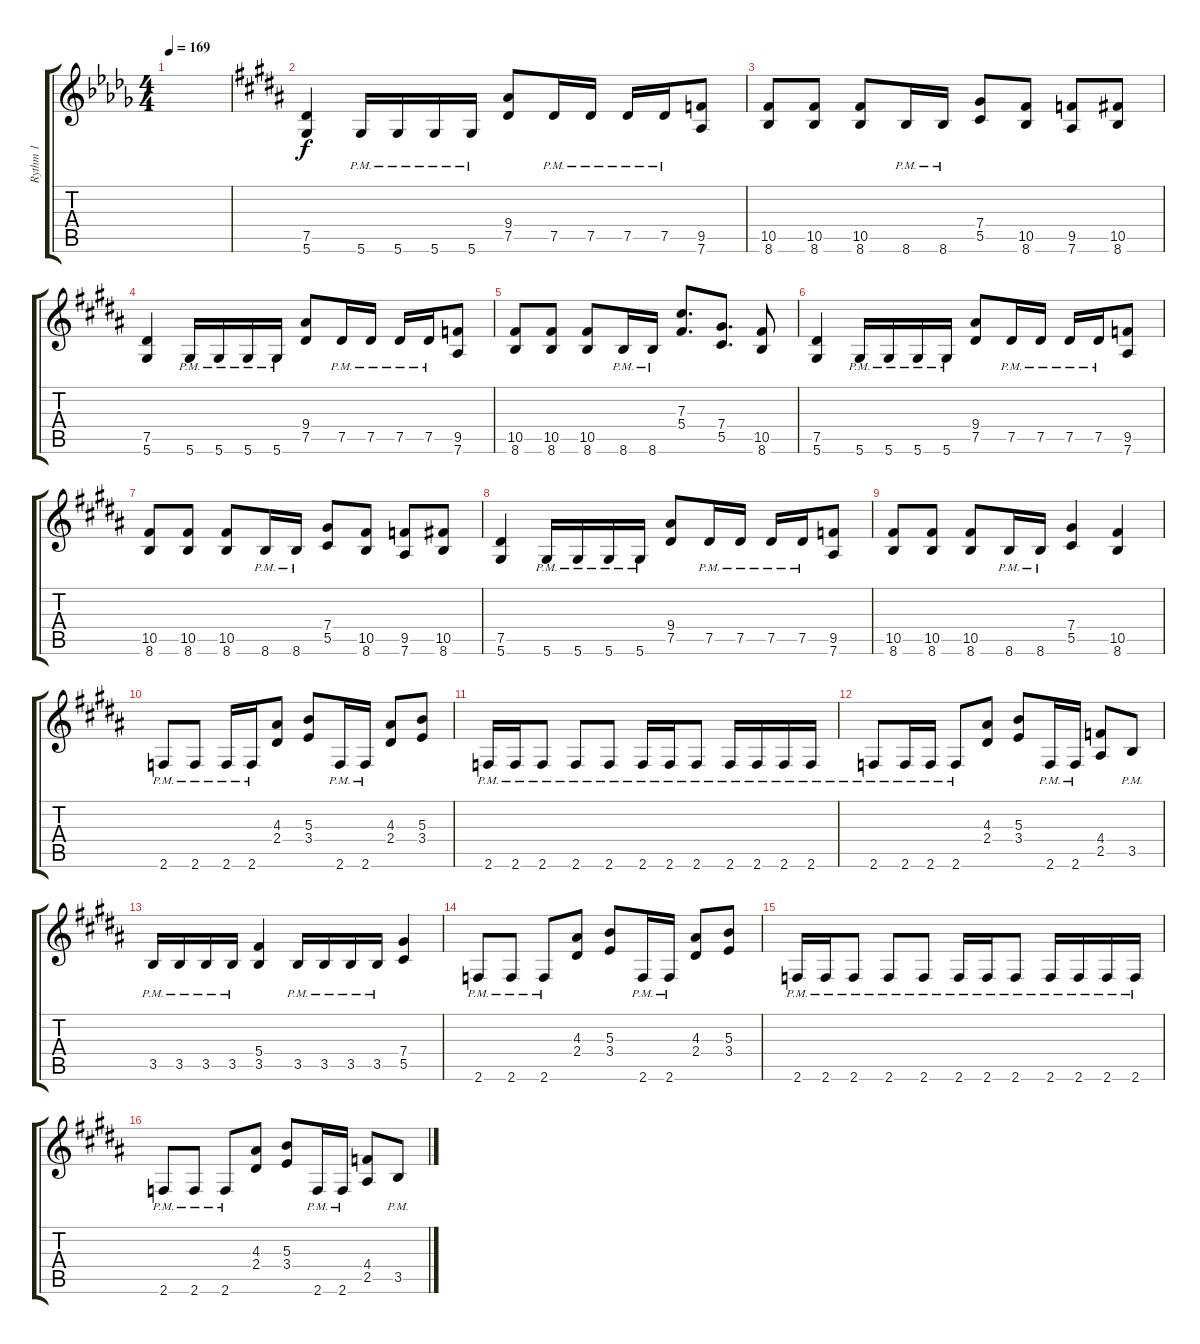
\track ("Rythm 1" "Rythm 1") {instrument distortionguitar}
\staff {score tabs}
\tuning (Eb4 Bb3 Gb3 Db3 Ab2 Eb2) {hide}
\ts (4 4)
\tempo 169
\clef g2
\ks db
|
\ks b
(7.5 5.6).4 5.6{pm}.16 5.6{pm}.16 5.6{pm}.16 5.6{pm}.16 (9.4 7.5).8 7.5{pm}.16 7.5{pm}.16 7.5{pm}.16 7.5{pm}.16 (9.5 7.6).8 |
(10.5 8.6).8 (10.5 8.6).8 (10.5 8.6).8 8.6{pm}.16 8.6{pm}.16 (7.4 5.5).8 (10.5 8.6).8 (9.5 7.6).8 (10.5 8.6).8 |
(7.5 5.6).4 5.6{pm}.16 5.6{pm}.16 5.6{pm}.16 5.6{pm}.16 (9.4 7.5).8 7.5{pm}.16 7.5{pm}.16 7.5{pm}.16 7.5{pm}.16 (9.5 7.6).8 |
(10.5 8.6).8 (10.5 8.6).8 (10.5 8.6).8 8.6{pm}.16 8.6{pm}.16 (7.3 5.4).8{d} (7.4 5.5).8{d} (10.5 8.6).8 |
(7.5 5.6).4 5.6{pm}.16 5.6{pm}.16 5.6{pm}.16 5.6{pm}.16 (9.4 7.5).8 7.5{pm}.16 7.5{pm}.16 7.5{pm}.16 7.5{pm}.16 (9.5 7.6).8 |
(10.5 8.6).8 (10.5 8.6).8 (10.5 8.6).8 8.6{pm}.16 8.6{pm}.16 (7.4 5.5).8 (10.5 8.6).8 (9.5 7.6).8 (10.5 8.6).8 |
(7.5 5.6).4 5.6{pm}.16 5.6{pm}.16 5.6{pm}.16 5.6{pm}.16 (9.4 7.5).8 7.5{pm}.16 7.5{pm}.16 7.5{pm}.16 7.5{pm}.16 (9.5 7.6).8 |
(10.5 8.6).8 (10.5 8.6).8 (10.5 8.6).8 8.6{pm}.16 8.6{pm}.16 (7.4 5.5).4 (10.5 8.6).4 |
2.6{pm}.8 2.6{pm}.8 2.6{pm}.16 2.6{pm}.16 (4.3 2.4).8 (5.3 3.4).8 2.6{pm}.16 2.6{pm}.16 (4.3 2.4).8 (5.3 3.4).8 |
2.6{pm}.16 2.6{pm}.16 2.6{pm}.8 2.6{pm}.8 2.6{pm}.8 2.6{pm}.16 2.6{pm}.16 2.6{pm}.8 2.6{pm}.16 2.6{pm}.16 2.6{pm}.16 2.6{pm}.16 |
2.6{pm}.8 2.6{pm}.16 2.6{pm}.16 2.6{pm}.8 (4.3 2.4).8 (5.3 3.4).8 2.6{pm}.16 2.6{pm}.16 (4.4 2.5).8 3.5{pm}.8 |
3.5{pm}.16 3.5{pm}.16 3.5{pm}.16 3.5{pm}.16 (5.4 3.5).4 3.5{pm}.16 3.5{pm}.16 3.5{pm}.16 3.5{pm}.16 (7.4 5.5).4 |
2.6{pm}.8 2.6{pm}.8 2.6{pm}.8 (4.3 2.4).8 (5.3 3.4).8 2.6{pm}.16 2.6{pm}.16 (4.3 2.4).8 (5.3 3.4).8 |
2.6{pm}.16 2.6{pm}.16 2.6{pm}.8 2.6{pm}.8 2.6{pm}.8 2.6{pm}.16 2.6{pm}.16 2.6{pm}.8 2.6{pm}.16 2.6{pm}.16 2.6{pm}.16 2.6{pm}.16 |
2.6{pm}.8 2.6{pm}.8 2.6{pm}.8 (4.3 2.4).8 (5.3 3.4).8 2.6{pm}.16 2.6{pm}.16 (4.4 2.5).8 3.5{pm}.8
